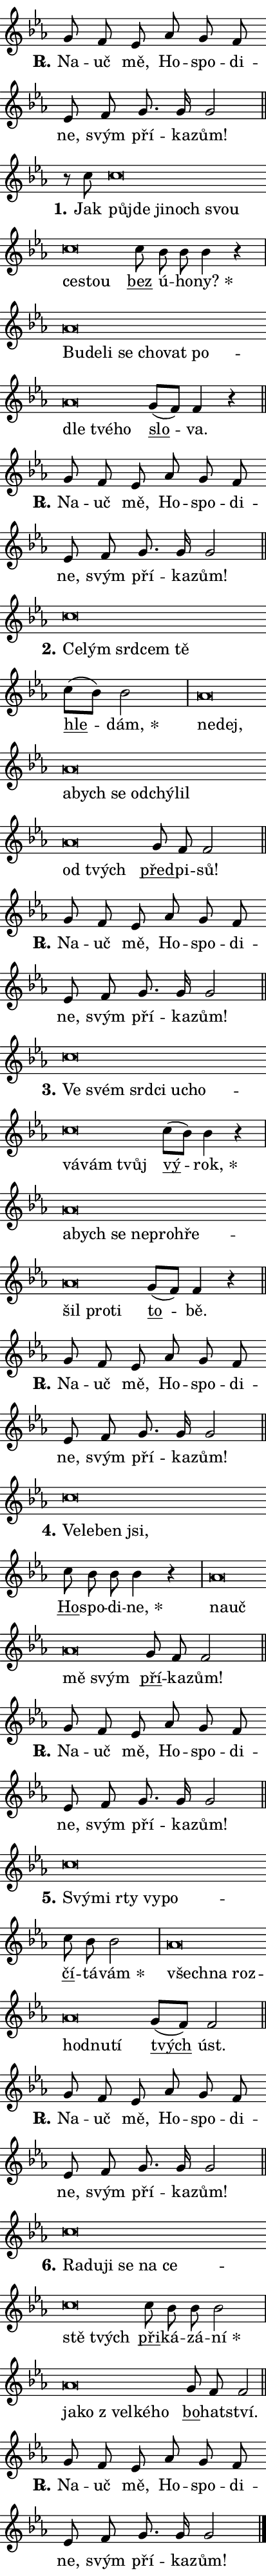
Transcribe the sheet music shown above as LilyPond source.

\version "2.24.0"
\header { tagline = "" }
\paper {
  indent = 0\cm
  top-margin = 0\cm
  right-margin = 0\cm
  bottom-margin = 0\cm
  left-margin = 0\cm
  paper-width = 7\cm
  page-breaking = #ly:one-page-breaking
  system-system-spacing.basic-distance = #11
  score-system-spacing.basic-distance = #11
  ragged-last = ##f
}


%% Author: Thomas Morley
%% https://lists.gnu.org/archive/html/lilypond-user/2020-05/msg00002.html
#(define (line-position grob)
"Returns position of @var[grob} in current system:
   @code{'start}, if at first time-step
   @code{'end}, if at last time-step
   @code{'middle} otherwise
"
  (let* ((col (ly:item-get-column grob))
         (ln (ly:grob-object col 'left-neighbor))
         (rn (ly:grob-object col 'right-neighbor))
         (col-to-check-left (if (ly:grob? ln) ln col))
         (col-to-check-right (if (ly:grob? rn) rn col))
         (break-dir-left
           (and
             (ly:grob-property col-to-check-left 'non-musical #f)
             (ly:item-break-dir col-to-check-left)))
         (break-dir-right
           (and
             (ly:grob-property col-to-check-right 'non-musical #f)
             (ly:item-break-dir col-to-check-right))))
        (cond ((eqv? 1 break-dir-left) 'start)
              ((eqv? -1 break-dir-right) 'end)
              (else 'middle))))

#(define (tranparent-at-line-position vctor)
  (lambda (grob)
  "Relying on @code{line-position} select the relevant enry from @var{vctor}.
Used to determine transparency,"
    (case (line-position grob)
      ((end) (not (vector-ref vctor 0)))
      ((middle) (not (vector-ref vctor 1)))
      ((start) (not (vector-ref vctor 2))))))

noteHeadBreakVisibility =
#(define-music-function (break-visibility)(vector?)
"Makes @code{NoteHead}s transparent relying on @var{break-visibility}"
#{
  \override NoteHead.transparent =
    #(tranparent-at-line-position break-visibility)
#})

#(define delete-ledgers-for-transparent-note-heads
  (lambda (grob)
    "Reads whether a @code{NoteHead} is transparent.
If so this @code{NoteHead} is removed from @code{'note-heads} from
@var{grob}, which is supposed to be @code{LedgerLineSpanner}.
As a result ledgers are not printed for this @code{NoteHead}"
    (let* ((nhds-array (ly:grob-object grob 'note-heads))
           (nhds-list
             (if (ly:grob-array? nhds-array)
                 (ly:grob-array->list nhds-array)
                 '()))
           ;; Relies on the transparent-property being done before
           ;; Staff.LedgerLineSpanner.after-line-breaking is executed.
           ;; This is fragile ...
           (to-keep
             (remove
               (lambda (nhd)
                 (ly:grob-property nhd 'transparent #f))
               nhds-list)))
      ;; TODO find a better method to iterate over grob-arrays, similiar
      ;; to filter/remove etc for lists
      ;; For now rebuilt from scratch
      (set! (ly:grob-object grob 'note-heads)  '())
      (for-each
        (lambda (nhd)
          (ly:pointer-group-interface::add-grob grob 'note-heads nhd))
        to-keep))))

hideNotes = {
  \noteHeadBreakVisibility #begin-of-line-visible
}
unHideNotes = {
  \noteHeadBreakVisibility #all-visible
}

% work-around for resetting accidentals
% https://lilypond.org/doc/v2.23/Documentation/notation/displaying-rhythms#unmetered-music
cadenzaMeasure = {
  \cadenzaOff
  \partial 1024 s1024
  \cadenzaOn
}

#(define-markup-command (accent layout props text) (markup?)
  "Underline accented syllable"
  (interpret-markup layout props
    #{\markup \override #'(offset . 4.3) \underline { #text }#}))

responsum = \markup \concat {
  "R" \hspace #-1.05 \path #0.1 #'((moveto 0 0.07) (lineto 0.9 0.8)) \hspace #0.05 "."
}

\layout {
    \context {
        \Staff
        \remove "Time_signature_engraver"
        \override LedgerLineSpanner.after-line-breaking = #delete-ledgers-for-transparent-note-heads
    }
    \context {
        \Voice {
            \override NoteHead.output-attributes = #'((class . "notehead"))
            \override Hairpin.height = #0.55
        }
    }
    \context {
        \Lyrics {
            \override StanzaNumber.output-attributes = #'((class . "stanzanumber"))
            \override LyricSpace.minimum-distance = #0.9
            \override LyricText.font-name = #"TeX Gyre Schola"
            \override LyricText.font-size = 1
            \override StanzaNumber.font-name = #"TeX Gyre Schola Bold"
            \override StanzaNumber.font-size = 1
        }
    }
}

% magnetic-lyrics.ily
%
%   written by
%     Jean Abou Samra <jean@abou-samra.fr>
%     Werner Lemberg <wl@gnu.org>
%
%   adapted by
%     Jiri Hon <jiri.hon@gmail.com>
%
% Version 2022-Apr-15

% https://www.mail-archive.com/lilypond-user@gnu.org/msg149350.html

#(define (Left_hyphen_pointer_engraver context)
   "Collect syllable-hyphen-syllable occurrences in lyrics and store
them in properties.  This engraver only looks to the left.  For
example, if the lyrics input is @code{foo -- bar}, it does the
following.

@itemize @bullet
@item
Set the @code{text} property of the @code{LyricHyphen} grob between
@q{foo} and @q{bar} to @code{foo}.

@item
Set the @code{left-hyphen} property of the @code{LyricText} grob with
text @q{foo} to the @code{LyricHyphen} grob between @q{foo} and
@q{bar}.
@end itemize

Use this auxiliary engraver in combination with the
@code{lyric-@/text::@/apply-@/magnetic-@/offset!} hook."
   (let ((hyphen #f)
         (text #f))
     (make-engraver
      (acknowledgers
       ((lyric-syllable-interface engraver grob source-engraver)
        (set! text grob)))
      (end-acknowledgers
       ((lyric-hyphen-interface engraver grob source-engraver)
        ;(when (not (grob::has-interface grob 'lyric-space-interface))
          (set! hyphen grob)));)
      ((stop-translation-timestep engraver)
       (when (and text hyphen)
         (ly:grob-set-object! text 'left-hyphen hyphen))
       (set! text #f)
       (set! hyphen #f)))))

#(define (lyric-text::apply-magnetic-offset! grob)
   "If the space between two syllables is less than the value in
property @code{LyricText@/.details@/.squash-threshold}, move the right
syllable to the left so that it gets concatenated with the left
syllable.

Use this function as a hook for
@code{LyricText@/.after-@/line-@/breaking} if the
@code{Left_@/hyphen_@/pointer_@/engraver} is active."
   (let ((hyphen (ly:grob-object grob 'left-hyphen #f)))
     (when hyphen
       (let ((left-text (ly:spanner-bound hyphen LEFT)))
         (when (grob::has-interface left-text 'lyric-syllable-interface)
           (let* ((common (ly:grob-common-refpoint grob left-text X))
                  (this-x-ext (ly:grob-extent grob common X))
                  (left-x-ext
                   (begin
                     ;; Trigger magnetism for left-text.
                     (ly:grob-property left-text 'after-line-breaking)
                     (ly:grob-extent left-text common X)))
                  ;; `delta` is the gap width between two syllables.
                  (delta (- (interval-start this-x-ext)
                            (interval-end left-x-ext)))
                  (details (ly:grob-property grob 'details))
                  (threshold (assoc-get 'squash-threshold details 0.2)))
             (when (< delta threshold)
               (let* (;; We have to manipulate the input text so that
                      ;; ligatures crossing syllable boundaries are not
                      ;; disabled.  For languages based on the Latin
                      ;; script this is essentially a beautification.
                      ;; However, for non-Western scripts it can be a
                      ;; necessity.
                      (lt (ly:grob-property left-text 'text))
                      (rt (ly:grob-property grob 'text))
                      (is-space (grob::has-interface hyphen 'lyric-space-interface))
                      (space (if is-space " " ""))
                      (space-markup (grob-interpret-markup grob " "))
                      (space-size (interval-length (ly:stencil-extent space-markup X)))
                      (extra-delta (if is-space space-size 0))
                      ;; Append new syllable.
                      (ltrt-space (if (and (string? lt) (string? rt))
                                (string-append lt space rt)
                                (make-concat-markup (list lt space rt))))
                      ;; Right-align `ltrt` to the right side.
                      (ltrt-space-markup (grob-interpret-markup
                               grob
                               (make-translate-markup
                                (cons (interval-length this-x-ext) 0)
                                (make-right-align-markup ltrt-space)))))
                 (begin
                   ;; Don't print `left-text`.
                   (ly:grob-set-property! left-text 'stencil #f)
                   ;; Set text and stencil (which holds all collected
                   ;; syllables so far) and shift it to the left.
                   (ly:grob-set-property! grob 'text ltrt-space)
                   (ly:grob-set-property! grob 'stencil ltrt-space-markup)
                   (ly:grob-translate-axis! grob (- (- delta extra-delta)) X))))))))))


#(define (lyric-hyphen::displace-bounds-first grob)
   ;; Make very sure this callback isn't triggered too early.
   (let ((left (ly:spanner-bound grob LEFT))
         (right (ly:spanner-bound grob RIGHT)))
     (ly:grob-property left 'after-line-breaking)
     (ly:grob-property right 'after-line-breaking)
     (ly:lyric-hyphen::print grob)))

squashThreshold = #0.4

\layout {
  \context {
    \Lyrics
    \consists #Left_hyphen_pointer_engraver
    \override LyricText.after-line-breaking =
      #lyric-text::apply-magnetic-offset!
    \override LyricHyphen.stencil = #lyric-hyphen::displace-bounds-first
    \override LyricText.details.squash-threshold = \squashThreshold
    \override LyricHyphen.minimum-distance = 0
    \override LyricHyphen.minimum-length = \squashThreshold
  }
}

squash = \override LyricText.details.squash-threshold = 9999
unSquash = \override LyricText.details.squash-threshold = \squashThreshold

left = \override LyricText.self-alignment-X = #LEFT
unLeft = \revert LyricText.self-alignment-X

starOffset = #(lambda (grob) 
                (let ((x_offset (ly:self-alignment-interface::aligned-on-x-parent grob)))
                  (if (= x_offset 0) 0 (+ x_offset 1.2))))

star = #(define-music-function (syllable)(string?)
"Append star separator at the end of a syllable"
#{
  \once \override LyricText.X-offset = #starOffset
  \lyricmode { \markup {
    #syllable
    \override #'((font-name . "TeX Gyre Schola Bold")) \hspace #0.2 \lower #0.65 \larger "*"
  } }
#})

starAccent = #(define-music-function (syllable)(string?)
"Append star separator at the end of a syllable and make accent"
#{
  \once \override LyricText.X-offset = #starOffset
  \lyricmode { \markup {
    \accent #syllable
    \override #'((font-name . "TeX Gyre Schola Bold")) \hspace #0.2 \lower #0.65 \larger "*"
  } }
#})

breath = #(define-music-function (syllable)(string?)
"Append breathing indicator at the end of a syllable"
#{
  \lyricmode { \markup { #syllable "+" } }
#})

optionalBreath = #(define-music-function (syllable)(string?)
"Append optional breathing indicator at the end of a syllable"
#{
  \lyricmode { \markup { #syllable "(+)" } }
#})


\score {
    <<
        \new Voice = "melody" { \cadenzaOn \key es \major \relative { g'8 f es as g f \bar "" es f g8. g16 g2 \cadenzaMeasure \bar "||" \break } }
        \new Lyrics \lyricsto "melody" { \lyricmode { \set stanza = \responsum
Na -- uč mě, Ho -- spo -- di -- ne, svým pří -- ka -- zům! } }
    >>
    \layout {}
}

\score {
    <<
        \new Voice = "melody" { \cadenzaOn \key es \major \relative { r8 c''8 c\breve*1/16 \hideNotes \breve*1/16 \bar "" \breve*1/16 \bar "" \breve*1/16 \bar "" \breve*1/16 \bar "" \breve*1/16 \breve*1/16 \bar "" \unHideNotes \bar "" c8 bes bes bes4 r \cadenzaMeasure \bar "|" as\breve*1/16 \hideNotes \breve*1/16 \bar "" \breve*1/16 \bar "" \breve*1/16 \bar "" \breve*1/16 \bar "" \breve*1/16 \bar "" \breve*1/16 \bar "" \breve*1/16 \bar "" \breve*1/16 \breve*1/16 \bar "" \unHideNotes \bar "" g8[( f)] f4 r \cadenzaMeasure \bar "||" \break } }
        \new Lyrics \lyricsto "melody" { \lyricmode { \set stanza = "1."
Jak \left půj -- \squash de ji -- noch svou ce -- stou \unLeft \unSquash \markup \accent bez ú -- ho -- \star ny? \left Bu -- \squash de -- li se cho -- vat po -- dle tvé -- ho \unLeft \unSquash \markup \accent slo -- va. } }
    >>
    \layout {}
}

\score {
    <<
        \new Voice = "melody" { \cadenzaOn \key es \major \relative { g'8 f es as g f \bar "" es f g8. g16 g2 \cadenzaMeasure \bar "||" \break } }
        \new Lyrics \lyricsto "melody" { \lyricmode { \set stanza = \responsum
Na -- uč mě, Ho -- spo -- di -- ne, svým pří -- ka -- zům! } }
    >>
    \layout {}
}

\score {
    <<
        \new Voice = "melody" { \cadenzaOn \key es \major \relative { c''\breve*1/16 \hideNotes \breve*1/16 \bar "" \breve*1/16 \bar "" \breve*1/16 \breve*1/16 \bar "" \unHideNotes \bar "" c8[( bes)] bes2 \cadenzaMeasure \bar "|" as\breve*1/16 \hideNotes \breve*1/16 \bar "" \breve*1/16 \bar "" \breve*1/16 \bar "" \breve*1/16 \bar "" \breve*1/16 \bar "" \breve*1/16 \bar "" \breve*1/16 \bar "" \breve*1/16 \breve*1/16 \bar "" \unHideNotes \bar "" g8 f f2 \cadenzaMeasure \bar "||" \break } }
        \new Lyrics \lyricsto "melody" { \lyricmode { \set stanza = "2."
\left Ce -- \squash lým srd -- cem tě \unLeft \unSquash \markup \accent hle -- \star dám, \left ne -- \squash dej, a -- bych se od -- chý -- lil od tvých \unLeft \unSquash \markup \accent před -- pi -- sů! } }
    >>
    \layout {}
}

\score {
    <<
        \new Voice = "melody" { \cadenzaOn \key es \major \relative { g'8 f es as g f \bar "" es f g8. g16 g2 \cadenzaMeasure \bar "||" \break } }
        \new Lyrics \lyricsto "melody" { \lyricmode { \set stanza = \responsum
Na -- uč mě, Ho -- spo -- di -- ne, svým pří -- ka -- zům! } }
    >>
    \layout {}
}

\score {
    <<
        \new Voice = "melody" { \cadenzaOn \key es \major \relative { c''\breve*1/16 \hideNotes \breve*1/16 \bar "" \breve*1/16 \bar "" \breve*1/16 \bar "" \breve*1/16 \bar "" \breve*1/16 \bar "" \breve*1/16 \bar "" \breve*1/16 \breve*1/16 \bar "" \unHideNotes \bar "" c8[( bes)] bes4 r \cadenzaMeasure \bar "|" as\breve*1/16 \hideNotes \breve*1/16 \bar "" \breve*1/16 \bar "" \breve*1/16 \bar "" \breve*1/16 \bar "" \breve*1/16 \bar "" \breve*1/16 \bar "" \breve*1/16 \breve*1/16 \bar "" \unHideNotes \bar "" g8[( f)] f4 r \cadenzaMeasure \bar "||" \break } }
        \new Lyrics \lyricsto "melody" { \lyricmode { \set stanza = "3."
\left Ve \squash svém srd -- ci u -- cho -- vá -- vám tvůj \unLeft \unSquash \markup \accent vý -- \star rok, \left a -- \squash bych se ne -- pro -- hře -- šil pro -- ti \unLeft \unSquash \markup \accent to -- bě. } }
    >>
    \layout {}
}

\score {
    <<
        \new Voice = "melody" { \cadenzaOn \key es \major \relative { g'8 f es as g f \bar "" es f g8. g16 g2 \cadenzaMeasure \bar "||" \break } }
        \new Lyrics \lyricsto "melody" { \lyricmode { \set stanza = \responsum
Na -- uč mě, Ho -- spo -- di -- ne, svým pří -- ka -- zům! } }
    >>
    \layout {}
}

\score {
    <<
        \new Voice = "melody" { \cadenzaOn \key es \major \relative { c''\breve*1/16 \hideNotes \breve*1/16 \bar "" \breve*1/16 \breve*1/16 \bar "" \unHideNotes \bar "" c8 bes bes bes4 r \cadenzaMeasure \bar "|" as\breve*1/16 \hideNotes \breve*1/16 \bar "" \breve*1/16 \breve*1/16 \bar "" \unHideNotes \bar "" g8 f f2 \cadenzaMeasure \bar "||" \break } }
        \new Lyrics \lyricsto "melody" { \lyricmode { \set stanza = "4."
\left Ve -- \squash le -- ben jsi, \unLeft \unSquash \markup \accent Ho -- spo -- di -- \star ne, \left na -- \squash uč mě svým \unLeft \unSquash \markup \accent pří -- ka -- zům! } }
    >>
    \layout {}
}

\score {
    <<
        \new Voice = "melody" { \cadenzaOn \key es \major \relative { g'8 f es as g f \bar "" es f g8. g16 g2 \cadenzaMeasure \bar "||" \break } }
        \new Lyrics \lyricsto "melody" { \lyricmode { \set stanza = \responsum
Na -- uč mě, Ho -- spo -- di -- ne, svým pří -- ka -- zům! } }
    >>
    \layout {}
}

\score {
    <<
        \new Voice = "melody" { \cadenzaOn \key es \major \relative { c''\breve*1/16 \hideNotes \breve*1/16 \bar "" \breve*1/16 \bar "" \breve*1/16 \breve*1/16 \bar "" \unHideNotes \bar "" c8 bes bes2 \cadenzaMeasure \bar "|" as\breve*1/16 \hideNotes \breve*1/16 \bar "" \breve*1/16 \bar "" \breve*1/16 \bar "" \breve*1/16 \breve*1/16 \bar "" \unHideNotes \bar "" g8[( f)] f2 \cadenzaMeasure \bar "||" \break } }
        \new Lyrics \lyricsto "melody" { \lyricmode { \set stanza = "5."
\left Svý -- \squash mi rty vy -- po -- \unLeft \unSquash \markup \accent čí -- tá -- \star vám \left všech -- \squash na roz -- hod -- nu -- tí \unLeft \unSquash \markup \accent tvých úst. } }
    >>
    \layout {}
}

\score {
    <<
        \new Voice = "melody" { \cadenzaOn \key es \major \relative { g'8 f es as g f \bar "" es f g8. g16 g2 \cadenzaMeasure \bar "||" \break } }
        \new Lyrics \lyricsto "melody" { \lyricmode { \set stanza = \responsum
Na -- uč mě, Ho -- spo -- di -- ne, svým pří -- ka -- zům! } }
    >>
    \layout {}
}

\score {
    <<
        \new Voice = "melody" { \cadenzaOn \key es \major \relative { c''\breve*1/16 \hideNotes \breve*1/16 \bar "" \breve*1/16 \bar "" \breve*1/16 \bar "" \breve*1/16 \bar "" \breve*1/16 \bar "" \breve*1/16 \breve*1/16 \bar "" \unHideNotes \bar "" c8 bes bes bes2 \cadenzaMeasure \bar "|" as\breve*1/16 \hideNotes \breve*1/16 \bar "" \breve*1/16 \bar "" \breve*1/16 \breve*1/16 \bar "" \unHideNotes \bar "" g8 f f2 \cadenzaMeasure \bar "||" \break } }
        \new Lyrics \lyricsto "melody" { \lyricmode { \set stanza = "6."
\left Ra -- \squash du -- ji se na ce -- stě tvých \unLeft \unSquash \markup \accent při -- ká -- zá -- \star ní \left ja -- \squash ko "z vel" -- ké -- ho \unLeft \unSquash \markup \accent bo -- hat -- ství. } }
    >>
    \layout {}
}

\score {
    <<
        \new Voice = "melody" { \cadenzaOn \key es \major \relative { g'8 f es as g f \bar "" es f g8. g16 g2 \cadenzaMeasure \bar "||" \break } \bar "|." }
        \new Lyrics \lyricsto "melody" { \lyricmode { \set stanza = \responsum
Na -- uč mě, Ho -- spo -- di -- ne, svým pří -- ka -- zům! } }
    >>
    \layout {}
}
